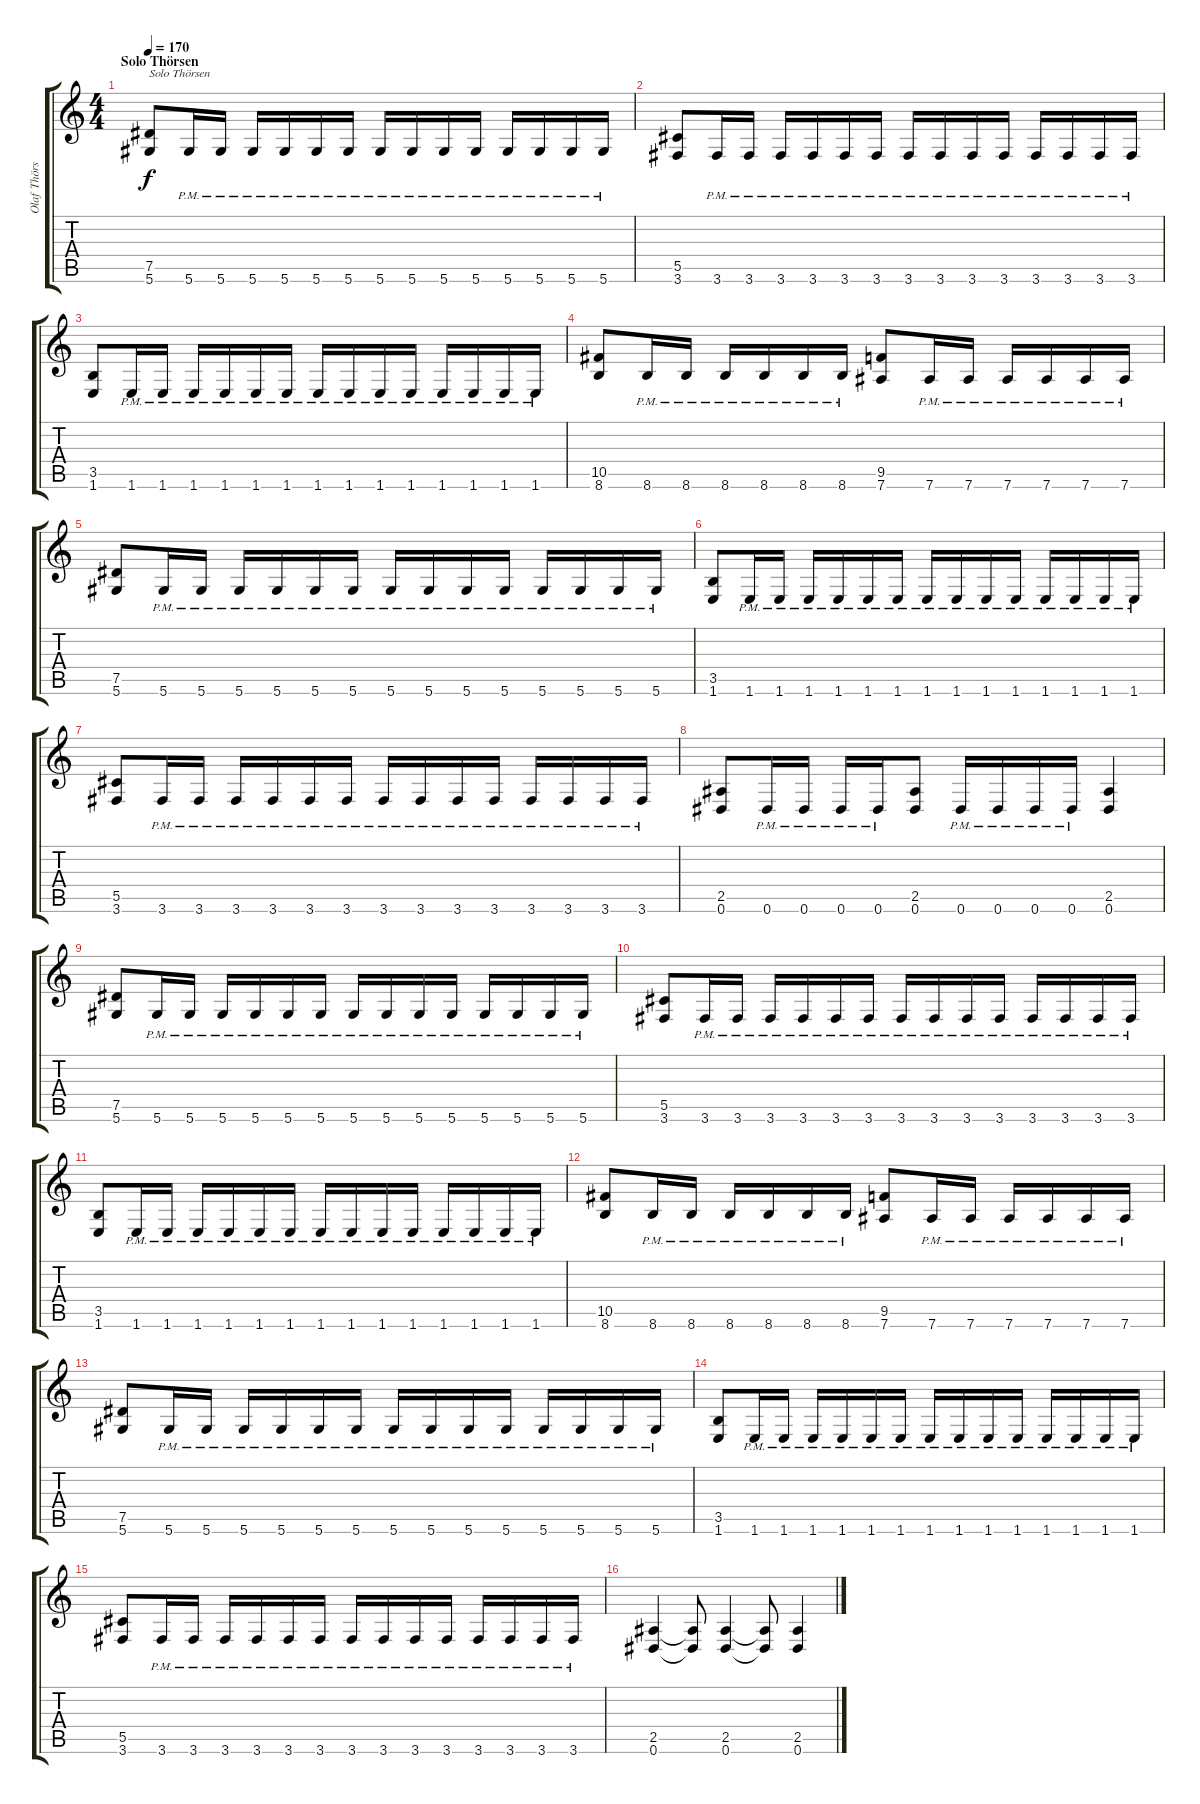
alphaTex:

\track ("Olaf Thörsen" "Olaf Thörs") {instrument distortionguitar}
\staff {score tabs}
\tuning (Eb4 Bb3 Gb3 Db3 Ab2 Eb2) {hide}
\ts (4 4)
\section ("" "Solo Thörsen")
\tempo 170
\clef g2
\ks c
(7.5 5.6).8{txt "Solo Thörsen" dy f} 5.6{pm}.16 5.6{pm}.16 5.6{pm}.16 5.6{pm}.16 5.6{pm}.16 5.6{pm}.16 5.6{pm}.16 5.6{pm}.16 5.6{pm}.16 5.6{pm}.16 5.6{pm}.16 5.6{pm}.16 5.6{pm}.16 5.6{pm}.16 |
(5.5 3.6).8 3.6{pm}.16 3.6{pm}.16 3.6{pm}.16 3.6{pm}.16 3.6{pm}.16 3.6{pm}.16 3.6{pm}.16 3.6{pm}.16 3.6{pm}.16 3.6{pm}.16 3.6{pm}.16 3.6{pm}.16 3.6{pm}.16 3.6{pm}.16 |
(3.5 1.6).8 1.6{pm}.16 1.6{pm}.16 1.6{pm}.16 1.6{pm}.16 1.6{pm}.16 1.6{pm}.16 1.6{pm}.16 1.6{pm}.16 1.6{pm}.16 1.6{pm}.16 1.6{pm}.16 1.6{pm}.16 1.6{pm}.16 1.6{pm}.16 |
(10.5 8.6).8 8.6{pm}.16 8.6{pm}.16 8.6{pm}.16 8.6{pm}.16 8.6{pm}.16 8.6{pm}.16 (9.5 7.6).8 7.6{pm}.16 7.6{pm}.16 7.6{pm}.16 7.6{pm}.16 7.6{pm}.16 7.6{pm}.16 |
(7.5 5.6).8 5.6{pm}.16 5.6{pm}.16 5.6{pm}.16 5.6{pm}.16 5.6{pm}.16 5.6{pm}.16 5.6{pm}.16 5.6{pm}.16 5.6{pm}.16 5.6{pm}.16 5.6{pm}.16 5.6{pm}.16 5.6{pm}.16 5.6{pm}.16 |
(3.5 1.6).8 1.6{pm}.16 1.6{pm}.16 1.6{pm}.16 1.6{pm}.16 1.6{pm}.16 1.6{pm}.16 1.6{pm}.16 1.6{pm}.16 1.6{pm}.16 1.6{pm}.16 1.6{pm}.16 1.6{pm}.16 1.6{pm}.16 1.6{pm}.16 |
(5.5 3.6).8 3.6{pm}.16 3.6{pm}.16 3.6{pm}.16 3.6{pm}.16 3.6{pm}.16 3.6{pm}.16 3.6{pm}.16 3.6{pm}.16 3.6{pm}.16 3.6{pm}.16 3.6{pm}.16 3.6{pm}.16 3.6{pm}.16 3.6{pm}.16 |
(2.5 0.6).8 0.6{pm}.16 0.6{pm}.16 0.6{pm}.16 0.6{pm}.16 (2.5 0.6).8 0.6{pm}.16 0.6{pm}.16 0.6{pm}.16 0.6{pm}.16 (2.5 0.6).4 |
(7.5 5.6).8 5.6{pm}.16 5.6{pm}.16 5.6{pm}.16 5.6{pm}.16 5.6{pm}.16 5.6{pm}.16 5.6{pm}.16 5.6{pm}.16 5.6{pm}.16 5.6{pm}.16 5.6{pm}.16 5.6{pm}.16 5.6{pm}.16 5.6{pm}.16 |
(5.5 3.6).8 3.6{pm}.16 3.6{pm}.16 3.6{pm}.16 3.6{pm}.16 3.6{pm}.16 3.6{pm}.16 3.6{pm}.16 3.6{pm}.16 3.6{pm}.16 3.6{pm}.16 3.6{pm}.16 3.6{pm}.16 3.6{pm}.16 3.6{pm}.16 |
(3.5 1.6).8 1.6{pm}.16 1.6{pm}.16 1.6{pm}.16 1.6{pm}.16 1.6{pm}.16 1.6{pm}.16 1.6{pm}.16 1.6{pm}.16 1.6{pm}.16 1.6{pm}.16 1.6{pm}.16 1.6{pm}.16 1.6{pm}.16 1.6{pm}.16 |
(10.5 8.6).8 8.6{pm}.16 8.6{pm}.16 8.6{pm}.16 8.6{pm}.16 8.6{pm}.16 8.6{pm}.16 (9.5 7.6).8 7.6{pm}.16 7.6{pm}.16 7.6{pm}.16 7.6{pm}.16 7.6{pm}.16 7.6{pm}.16 |
(7.5 5.6).8 5.6{pm}.16 5.6{pm}.16 5.6{pm}.16 5.6{pm}.16 5.6{pm}.16 5.6{pm}.16 5.6{pm}.16 5.6{pm}.16 5.6{pm}.16 5.6{pm}.16 5.6{pm}.16 5.6{pm}.16 5.6{pm}.16 5.6{pm}.16 |
(3.5 1.6).8 1.6{pm}.16 1.6{pm}.16 1.6{pm}.16 1.6{pm}.16 1.6{pm}.16 1.6{pm}.16 1.6{pm}.16 1.6{pm}.16 1.6{pm}.16 1.6{pm}.16 1.6{pm}.16 1.6{pm}.16 1.6{pm}.16 1.6{pm}.16 |
(5.5 3.6).8 3.6{pm}.16 3.6{pm}.16 3.6{pm}.16 3.6{pm}.16 3.6{pm}.16 3.6{pm}.16 3.6{pm}.16 3.6{pm}.16 3.6{pm}.16 3.6{pm}.16 3.6{pm}.16 3.6{pm}.16 3.6{pm}.16 3.6{pm}.16 |
(2.5 0.6).4 (2.5{t} 0.6{t}).8 (2.5 0.6).4 (2.5{t} 0.6{t}).8 (2.5 0.6).4
